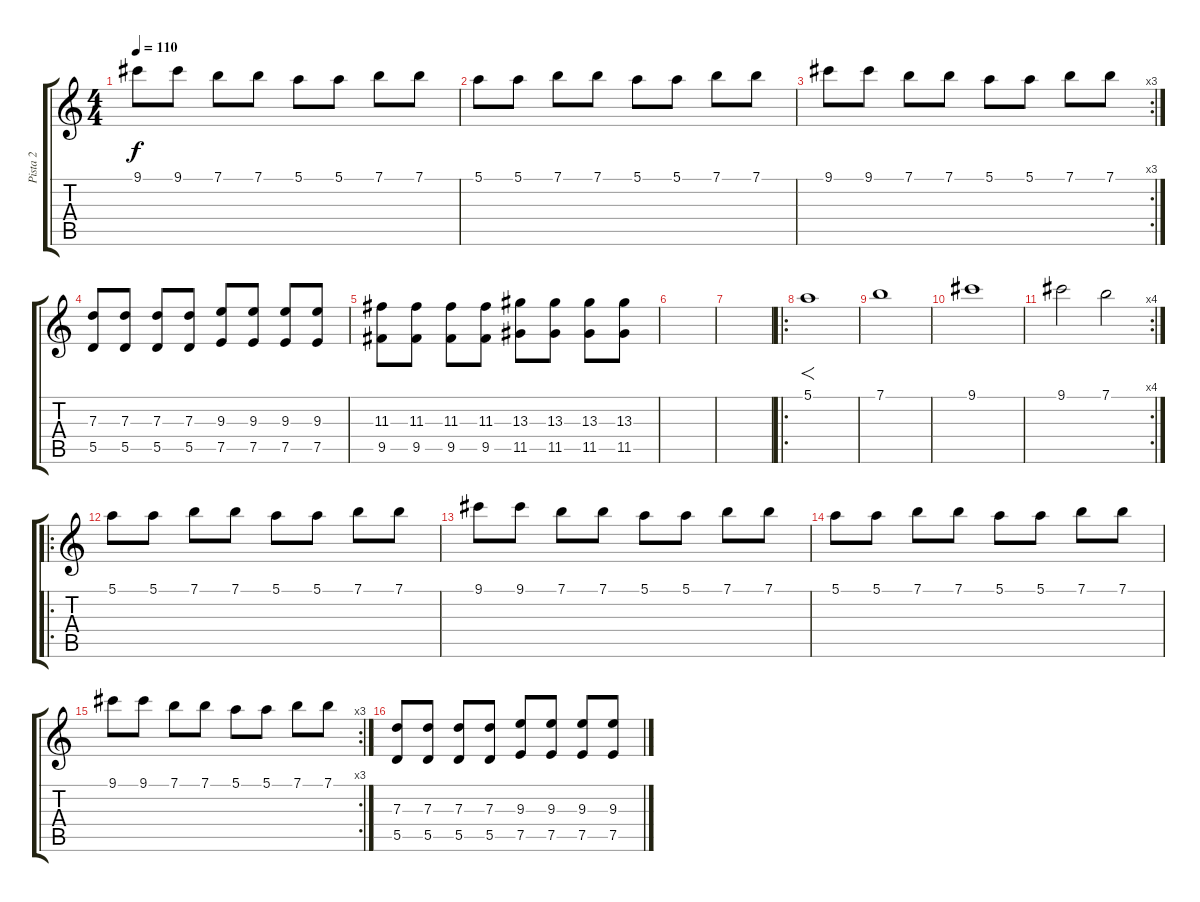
\track ("Pista 2" "Pista 2") {instrument acousticguitarsteel}
\staff {score tabs}
\tuning (E4 B3 G3 D3 A2 D2) {hide}
\ts (4 4)
\tempo 110
\clef g2
\ks c
9.1.8{dy f} 9.1.8 7.1.8 7.1.8 5.1.8 5.1.8 7.1.8 7.1.8 |
5.1.8 5.1.8 7.1.8 7.1.8 5.1.8 5.1.8 7.1.8 7.1.8 |
\rc 3
9.1.8 9.1.8 7.1.8 7.1.8 5.1.8 5.1.8 7.1.8 7.1.8 |
(7.3 5.5).8{volume 13} (7.3 5.5).8 (7.3 5.5).8 (7.3 5.5).8 (9.3 7.5).8 (9.3 7.5).8 (9.3 7.5).8 (9.3 7.5).8 |
(11.3 9.5).8 (11.3 9.5).8 (11.3 9.5).8 (11.3 9.5).8 (13.3 11.5).8 (13.3 11.5).8 (13.3 11.5).8 (13.3 11.5).8 |
|
|
\ro
5.1.1{f volume 6 instrument cello} |
7.1.1 |
9.1.1 |
\rc 4
9.1.2 7.1.2 |
\ro
5.1.8{volume 9 instrument acousticguitarsteel} 5.1.8 7.1.8 7.1.8 5.1.8 5.1.8 7.1.8 7.1.8 |
9.1.8 9.1.8 7.1.8 7.1.8 5.1.8 5.1.8 7.1.8 7.1.8 |
5.1.8 5.1.8 7.1.8 7.1.8 5.1.8 5.1.8 7.1.8 7.1.8 |
\rc 3
9.1.8 9.1.8 7.1.8 7.1.8 5.1.8 5.1.8 7.1.8 7.1.8 |
(7.3 5.5).8 (7.3 5.5).8 (7.3 5.5).8 (7.3 5.5).8 (9.3 7.5).8 (9.3 7.5).8 (9.3 7.5).8 (9.3 7.5).8
